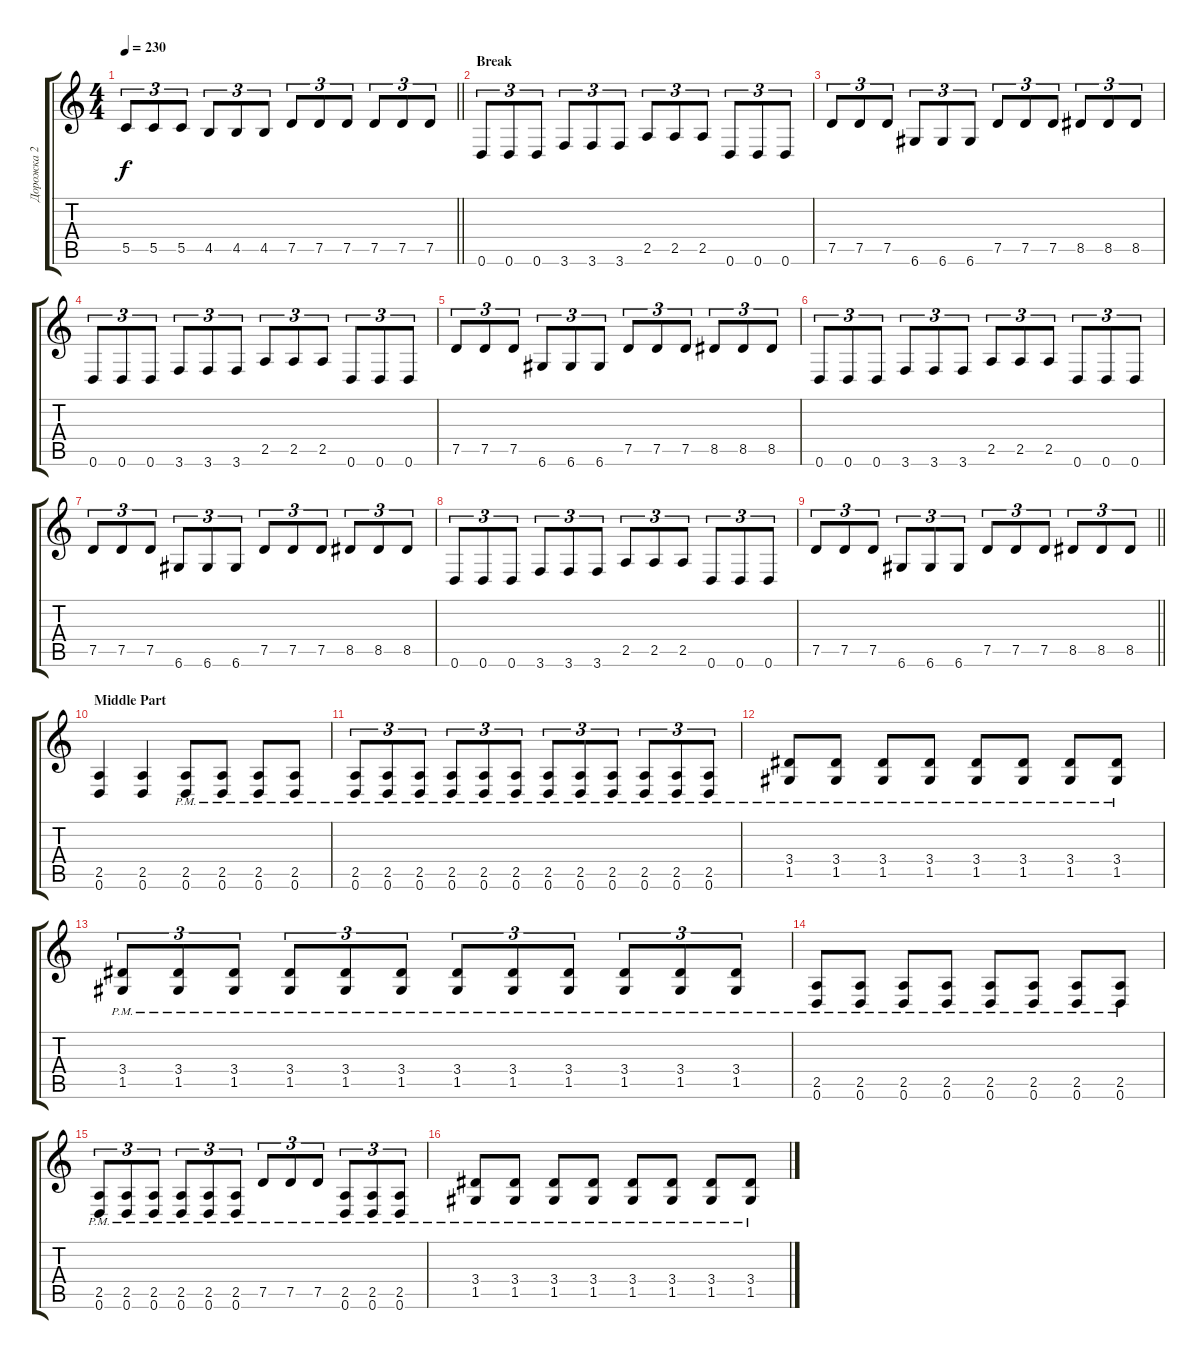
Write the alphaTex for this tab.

\track ("Дорожка 2" "Дорожка 2") {instrument distortionguitar}
\staff {score tabs}
\tuning (D4 A3 F3 C3 G2 D2) {hide}
\ts (4 4)
\tempo 230
\clef g2
\barLineRight lightlight
\ks c
5.5.8{tu (3 2) dy f} 5.5.8{tu (3 2)} 5.5.8{tu (3 2)} 4.5.8{tu (3 2)} 4.5.8{tu (3 2)} 4.5.8{tu (3 2)} 7.5.8{tu (3 2)} 7.5.8{tu (3 2)} 7.5.8{tu (3 2)} 7.5.8{tu (3 2)} 7.5.8{tu (3 2)} 7.5.8{tu (3 2)} |
\section ("" "Break")
0.6.8{tu (3 2)} 0.6.8{tu (3 2)} 0.6.8{tu (3 2)} 3.6.8{tu (3 2)} 3.6.8{tu (3 2)} 3.6.8{tu (3 2)} 2.5.8{tu (3 2)} 2.5.8{tu (3 2)} 2.5.8{tu (3 2)} 0.6.8{tu (3 2)} 0.6.8{tu (3 2)} 0.6.8{tu (3 2)} |
7.5.8{tu (3 2)} 7.5.8{tu (3 2)} 7.5.8{tu (3 2)} 6.6.8{tu (3 2)} 6.6.8{tu (3 2)} 6.6.8{tu (3 2)} 7.5.8{tu (3 2)} 7.5.8{tu (3 2)} 7.5.8{tu (3 2)} 8.5.8{tu (3 2)} 8.5.8{tu (3 2)} 8.5.8{tu (3 2)} |
0.6.8{tu (3 2)} 0.6.8{tu (3 2)} 0.6.8{tu (3 2)} 3.6.8{tu (3 2)} 3.6.8{tu (3 2)} 3.6.8{tu (3 2)} 2.5.8{tu (3 2)} 2.5.8{tu (3 2)} 2.5.8{tu (3 2)} 0.6.8{tu (3 2)} 0.6.8{tu (3 2)} 0.6.8{tu (3 2)} |
7.5.8{tu (3 2)} 7.5.8{tu (3 2)} 7.5.8{tu (3 2)} 6.6.8{tu (3 2)} 6.6.8{tu (3 2)} 6.6.8{tu (3 2)} 7.5.8{tu (3 2)} 7.5.8{tu (3 2)} 7.5.8{tu (3 2)} 8.5.8{tu (3 2)} 8.5.8{tu (3 2)} 8.5.8{tu (3 2)} |
0.6.8{tu (3 2)} 0.6.8{tu (3 2)} 0.6.8{tu (3 2)} 3.6.8{tu (3 2)} 3.6.8{tu (3 2)} 3.6.8{tu (3 2)} 2.5.8{tu (3 2)} 2.5.8{tu (3 2)} 2.5.8{tu (3 2)} 0.6.8{tu (3 2)} 0.6.8{tu (3 2)} 0.6.8{tu (3 2)} |
7.5.8{tu (3 2)} 7.5.8{tu (3 2)} 7.5.8{tu (3 2)} 6.6.8{tu (3 2)} 6.6.8{tu (3 2)} 6.6.8{tu (3 2)} 7.5.8{tu (3 2)} 7.5.8{tu (3 2)} 7.5.8{tu (3 2)} 8.5.8{tu (3 2)} 8.5.8{tu (3 2)} 8.5.8{tu (3 2)} |
0.6.8{tu (3 2)} 0.6.8{tu (3 2)} 0.6.8{tu (3 2)} 3.6.8{tu (3 2)} 3.6.8{tu (3 2)} 3.6.8{tu (3 2)} 2.5.8{tu (3 2)} 2.5.8{tu (3 2)} 2.5.8{tu (3 2)} 0.6.8{tu (3 2)} 0.6.8{tu (3 2)} 0.6.8{tu (3 2)} |
\barLineRight lightlight
7.5.8{tu (3 2)} 7.5.8{tu (3 2)} 7.5.8{tu (3 2)} 6.6.8{tu (3 2)} 6.6.8{tu (3 2)} 6.6.8{tu (3 2)} 7.5.8{tu (3 2)} 7.5.8{tu (3 2)} 7.5.8{tu (3 2)} 8.5.8{tu (3 2)} 8.5.8{tu (3 2)} 8.5.8{tu (3 2)} |
\section ("" "Middle Part")
(2.5 0.6).4 (2.5 0.6).4 (2.5{pm} 0.6{pm}).8 (2.5{pm} 0.6{pm}).8 (2.5{pm} 0.6{pm}).8 (2.5{pm} 0.6{pm}).8 |
(2.5{pm} 0.6{pm}).8{tu (3 2)} (2.5{pm} 0.6{pm}).8{tu (3 2)} (2.5{pm} 0.6{pm}).8{tu (3 2)} (2.5{pm} 0.6{pm}).8{tu (3 2)} (2.5{pm} 0.6{pm}).8{tu (3 2)} (2.5{pm} 0.6{pm}).8{tu (3 2)} (2.5{pm} 0.6{pm}).8{tu (3 2)} (2.5{pm} 0.6{pm}).8{tu (3 2)} (2.5{pm} 0.6{pm}).8{tu (3 2)} (2.5{pm} 0.6{pm}).8{tu (3 2)} (2.5{pm} 0.6{pm}).8{tu (3 2)} (2.5{pm} 0.6{pm}).8{tu (3 2)} |
(3.4{pm} 1.5{pm}).8 (3.4{pm} 1.5{pm}).8 (3.4{pm} 1.5{pm}).8 (3.4{pm} 1.5{pm}).8 (3.4{pm} 1.5{pm}).8 (3.4{pm} 1.5{pm}).8 (3.4{pm} 1.5{pm}).8 (3.4{pm} 1.5{pm}).8 |
(3.4{pm} 1.5{pm}).8{tu (3 2)} (3.4{pm} 1.5{pm}).8{tu (3 2)} (3.4{pm} 1.5{pm}).8{tu (3 2)} (3.4{pm} 1.5{pm}).8{tu (3 2)} (3.4{pm} 1.5{pm}).8{tu (3 2)} (3.4{pm} 1.5{pm}).8{tu (3 2)} (3.4{pm} 1.5{pm}).8{tu (3 2)} (3.4{pm} 1.5{pm}).8{tu (3 2)} (3.4{pm} 1.5{pm}).8{tu (3 2)} (3.4{pm} 1.5{pm}).8{tu (3 2)} (3.4{pm} 1.5{pm}).8{tu (3 2)} (3.4{pm} 1.5{pm}).8{tu (3 2)} |
(2.5{pm} 0.6{pm}).8 (2.5{pm} 0.6{pm}).8 (2.5{pm} 0.6{pm}).8 (2.5{pm} 0.6{pm}).8 (2.5{pm} 0.6{pm}).8 (2.5{pm} 0.6{pm}).8 (2.5{pm} 0.6{pm}).8 (2.5{pm} 0.6{pm}).8 |
(2.5{pm} 0.6{pm}).8{tu (3 2)} (2.5{pm} 0.6{pm}).8{tu (3 2)} (2.5{pm} 0.6{pm}).8{tu (3 2)} (2.5{pm} 0.6{pm}).8{tu (3 2)} (2.5{pm} 0.6{pm}).8{tu (3 2)} (2.5{pm} 0.6{pm}).8{tu (3 2)} 7.5{pm}.8{tu (3 2)} 7.5{pm}.8{tu (3 2)} 7.5{pm}.8{tu (3 2)} (2.5{pm} 0.6{pm}).8{tu (3 2)} (2.5{pm} 0.6{pm}).8{tu (3 2)} (2.5{pm} 0.6{pm}).8{tu (3 2)} |
(3.4{pm} 1.5{pm}).8 (3.4{pm} 1.5{pm}).8 (3.4{pm} 1.5{pm}).8 (3.4{pm} 1.5{pm}).8 (3.4{pm} 1.5{pm}).8 (3.4{pm} 1.5{pm}).8 (3.4{pm} 1.5{pm}).8 (3.4{pm} 1.5{pm}).8
